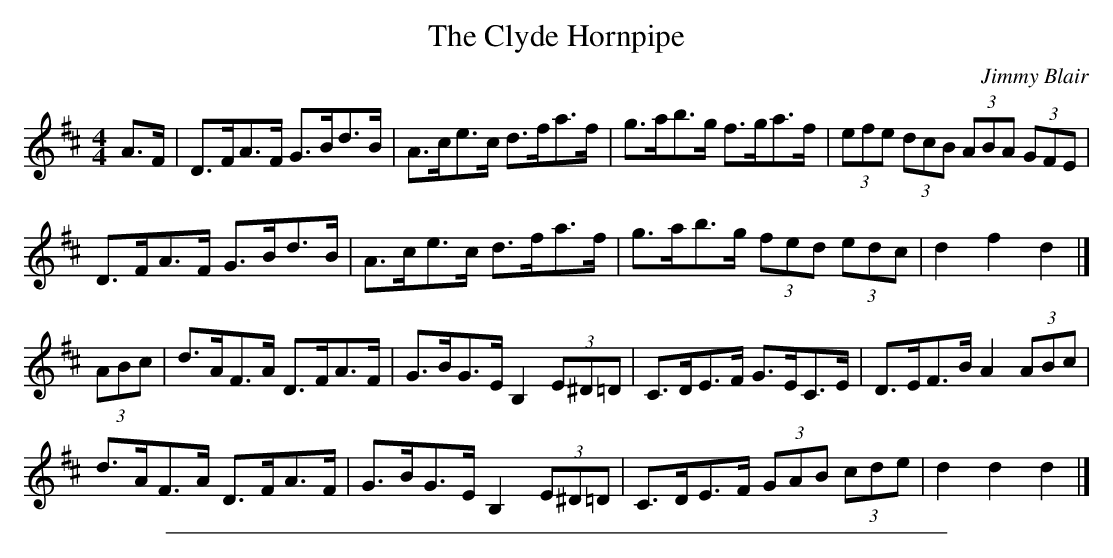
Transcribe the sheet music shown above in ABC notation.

X:1
T: Clyde Hornpipe, The
C:Jimmy Blair
M:4/4
L:1/8
K:D
A>F|D>FA>F G>Bd>B|A>ce>c d>fa>f|g>ab>g f>ga>f|(3efe (3dcB (3ABA (3GFE|
D>FA>F G>Bd>B|A>ce>c d>fa>f|g>ab>g (3fed (3edc|d2 f2 d2|]
(3ABc|d>AF>A D>FA>F|G>BG>E B,2 (3E^D=D|C>DE>F G>EC>E|D>EF>B A2 (3ABc|
d>AF>A D>FA>F|G>BG>E B,2 (3E^D=D|C>DE>F (3GAB (3cde|d2 d2 d2|]
